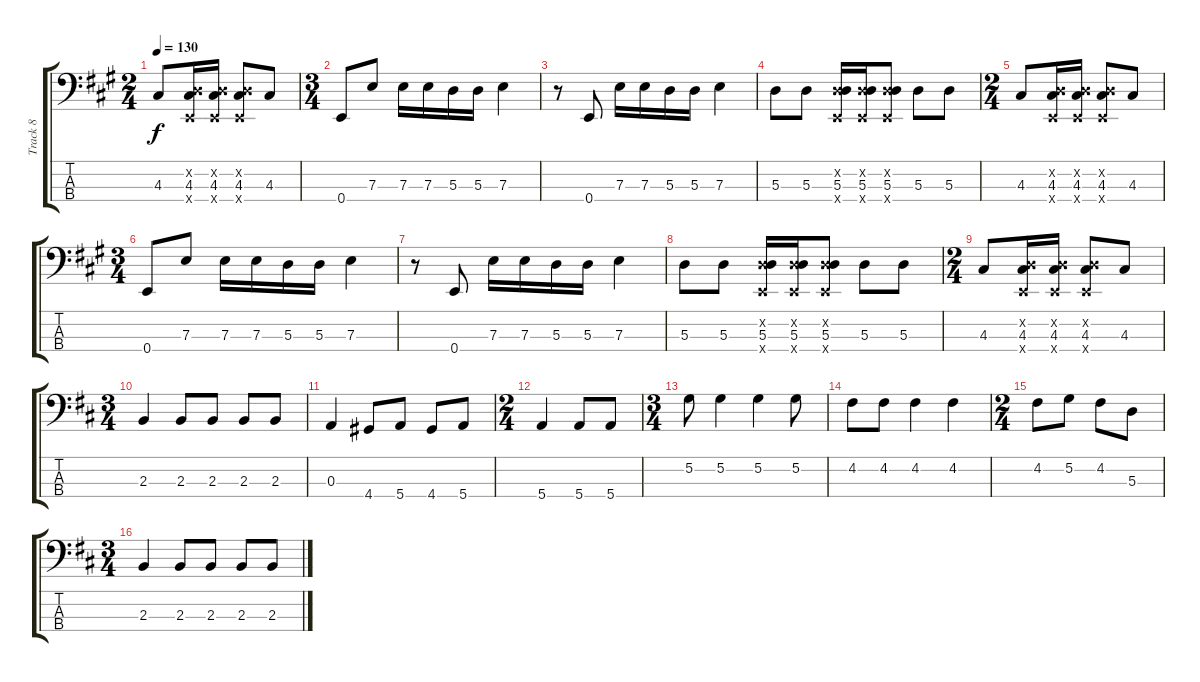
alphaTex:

\track ("Track 8" "Track 8") {instrument electricbassfinger}
\staff {score tabs}
\tuning (G2 D2 A1 E1) {hide}
\ts (2 4)
\tempo 130
\clef f4
\ks a
4.3.8{dy f} (0.2{x} 4.3 0.4{x}).16 (0.2{x} 4.3 0.4{x}).16 (0.2{x} 4.3 0.4{x}).8 4.3.8 |
\ts (3 4)
0.4.8 7.3.8 7.3.16 7.3.16 5.3.16 5.3.16 7.3.4 |
r.8 0.4.8 7.3.16 7.3.16 5.3.16 5.3.16 7.3.4 |
5.3.8 5.3.8 (0.2{x} 5.3 0.4{x}).16 (0.2{x} 5.3 0.4{x}).16 (0.2{x} 5.3 0.4{x}).8 5.3.8 5.3.8 |
\ts (2 4)
4.3.8 (0.2{x} 4.3 0.4{x}).16 (0.2{x} 4.3 0.4{x}).16 (0.2{x} 4.3 0.4{x}).8 4.3.8 |
\ts (3 4)
0.4.8 7.3.8 7.3.16 7.3.16 5.3.16 5.3.16 7.3.4 |
r.8 0.4.8 7.3.16 7.3.16 5.3.16 5.3.16 7.3.4 |
5.3.8 5.3.8 (0.2{x} 5.3 0.4{x}).16 (0.2{x} 5.3 0.4{x}).16 (0.2{x} 5.3 0.4{x}).8 5.3.8 5.3.8 |
\ts (2 4)
4.3.8 (0.2{x} 4.3 0.4{x}).16 (0.2{x} 4.3 0.4{x}).16 (0.2{x} 4.3 0.4{x}).8 4.3.8 |
\ts (3 4)
\ks d
2.3.4 2.3.8 2.3.8 2.3.8 2.3.8 |
0.3.4 4.4.8 5.4.8 4.4.8 5.4.8 |
\ts (2 4)
5.4.4 5.4.8 5.4.8 |
\ts (3 4)
5.2.8 5.2.4 5.2.4 5.2.8 |
4.2.8 4.2.8 4.2.4 4.2.4 |
\ts (2 4)
4.2.8 5.2.8 4.2.8 5.3.8 |
\ts (3 4)
2.3.4 2.3.8 2.3.8 2.3.8 2.3.8
